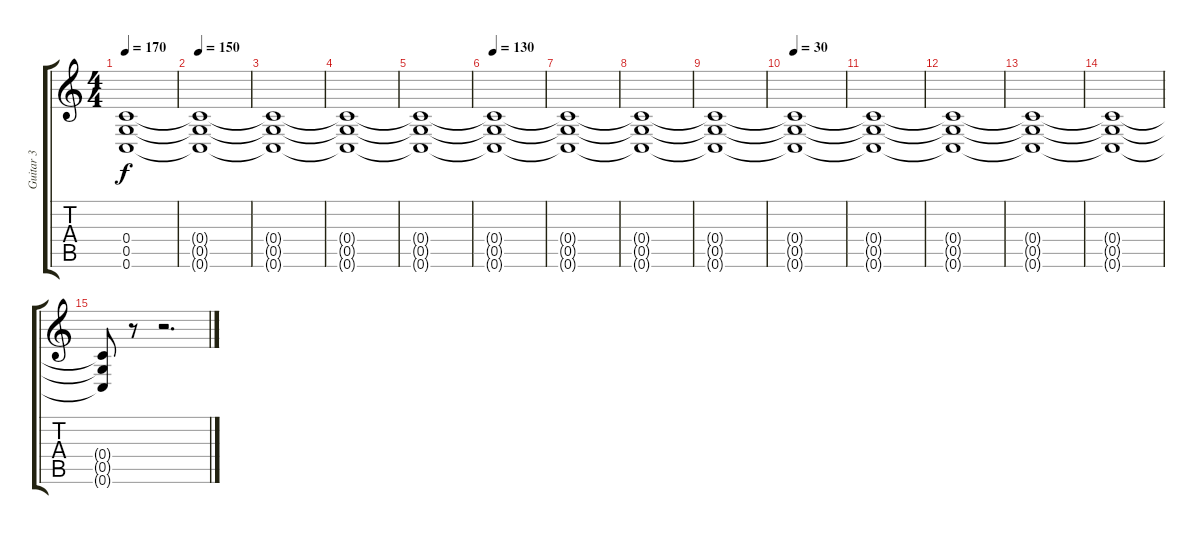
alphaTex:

\track ("Guitar 3" "Guitar 3") {instrument overdrivenguitar}
\staff {score tabs}
\tuning (D4 A3 F3 C3 G2 C2) {hide}
\ts (4 4)
\tempo 170
\clef g2
\ks c
(0.4{t} 0.5{t} 0.6{t}).1{dy f} |
\tempo 150
(0.4{t} 0.5{t} 0.6{t}).1 |
(0.4{t} 0.5{t} 0.6{t}).1 |
(0.4{t} 0.5{t} 0.6{t}).1 |
(0.4{t} 0.5{t} 0.6{t}).1 |
\tempo 130
(0.4{t} 0.5{t} 0.6{t}).1 |
(0.4{t} 0.5{t} 0.6{t}).1 |
(0.4{t} 0.5{t} 0.6{t}).1 |
(0.4{t} 0.5{t} 0.6{t}).1 |
\tempo 30
(0.4{t} 0.5{t} 0.6{t}).1 |
(0.4{t} 0.5{t} 0.6{t}).1 |
(0.4{t} 0.5{t} 0.6{t}).1 |
(0.4{t} 0.5{t} 0.6{t}).1 |
(0.4{t} 0.5{t} 0.6{t}).1 |
(0.4{t} 0.5{t} 0.6{t}).8 r.8 r.2{d}
